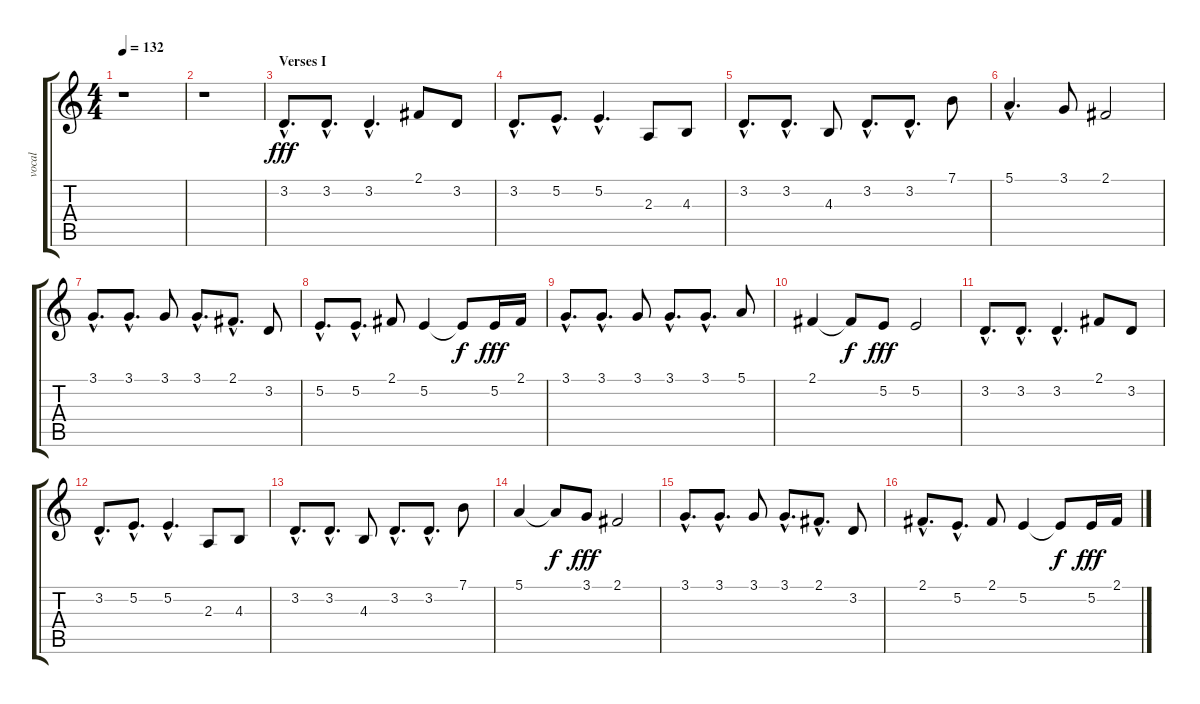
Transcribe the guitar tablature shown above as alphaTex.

\track ("vocal" "vocal") {instrument altosax}
\staff {score tabs}
\tuning (E4 B3 G3 D3 A2 E2) {hide}
\ts (4 4)
\tempo 132
\clef g2
\ks c
r.1{dy fff} |
r.1 |
\section ("" "Verses I")
3.2{hac}.8{d} 3.2{hac}.8{d} 3.2{hac}.4{d} 2.1.8 3.2.8 |
3.2{hac}.8{d} 5.2{hac}.8{d} 5.2{hac}.4{d} 2.3.8 4.3.8 |
3.2{hac}.8{d} 3.2{hac}.8{d} 4.3.8 3.2{hac}.8{d} 3.2{hac}.8{d} 7.1.8 |
5.1{hac}.4{d} 3.1.8 2.1.2 |
3.1{hac}.8{d} 3.1{hac}.8{d} 3.1.8 3.1{hac}.8{d} 2.1{hac}.8{d} 3.2.8 |
5.2{hac}.8{d} 5.2{hac}.8{d} 2.1.8 5.2.4 5.2{t}.8{dy f} 5.2.16{dy fff} 2.1.16 |
3.1{hac}.8{d} 3.1{hac}.8{d} 3.1.8 3.1{hac}.8{d} 3.1{hac}.8{d} 5.1.8 |
2.1.4 2.1{t}.8{dy f} 5.2.8{dy fff} 5.2.2 |
3.2{hac}.8{d} 3.2{hac}.8{d} 3.2{hac}.4{d} 2.1.8 3.2.8 |
3.2{hac}.8{d} 5.2{hac}.8{d} 5.2{hac}.4{d} 2.3.8 4.3.8 |
3.2{hac}.8{d} 3.2{hac}.8{d} 4.3.8 3.2{hac}.8{d} 3.2{hac}.8{d} 7.1.8 |
5.1.4 5.1{t}.8{dy f} 3.1.8{dy fff} 2.1.2 |
3.1{hac}.8{d} 3.1{hac}.8{d} 3.1.8 3.1{hac}.8{d} 2.1{hac}.8{d} 3.2.8 |
2.1{hac}.8{d} 5.2{hac}.8{d} 2.1.8 5.2.4 5.2{t}.8{dy f} 5.2.16{dy fff} 2.1.16
